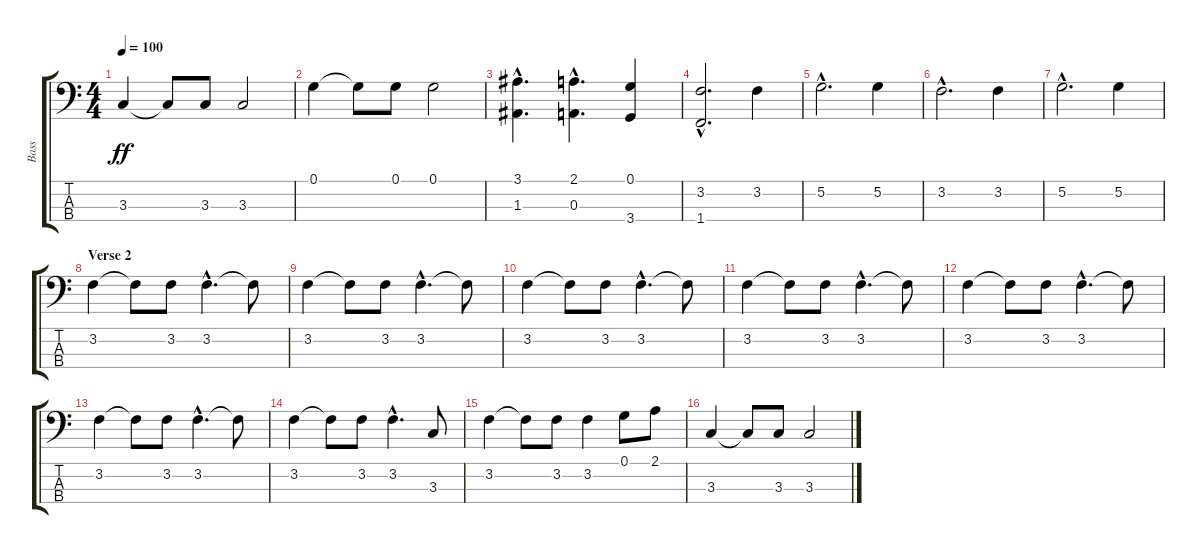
\track ("Bass " "Bass ") {instrument electricbassfinger}
\staff {score tabs}
\tuning (G2 D2 A1 E1) {hide}
\ts (4 4)
\tempo 100
\clef f4
\ks c
3.3.4{dy ff} 3.3{t}.8 3.3.8 3.3.2 |
0.1.4 0.1{t}.8 0.1.8 0.1.2 |
(3.1{hac} 1.3{hac}).4{d} (2.1{hac} 0.3{hac}).4{d} (0.1 3.4).4 |
(3.2{hac} 1.4{hac}).2{d} 3.2.4 |
5.2{hac}.2{d} 5.2.4 |
3.2{hac}.2{d} 3.2.4 |
5.2{hac}.2{d} 5.2.4 |
\section ("" "Verse 2")
3.2.4 3.2{t}.8 3.2.8 3.2{hac}.4{d} 3.2{t}.8 |
3.2.4 3.2{t}.8 3.2.8 3.2{hac}.4{d} 3.2{t}.8 |
3.2.4 3.2{t}.8 3.2.8 3.2{hac}.4{d} 3.2{t}.8 |
3.2.4 3.2{t}.8 3.2.8 3.2{hac}.4{d} 3.2{t}.8 |
3.2.4 3.2{t}.8 3.2.8 3.2{hac}.4{d} 3.2{t}.8 |
3.2.4 3.2{t}.8 3.2.8 3.2{hac}.4{d} 3.2{t}.8 |
3.2.4 3.2{t}.8 3.2.8 3.2{hac}.4{d} 3.3.8 |
3.2.4 3.2{t}.8 3.2.8 3.2.4 0.1.8 2.1.8 |
3.3.4 3.3{t}.8 3.3.8 3.3.2
